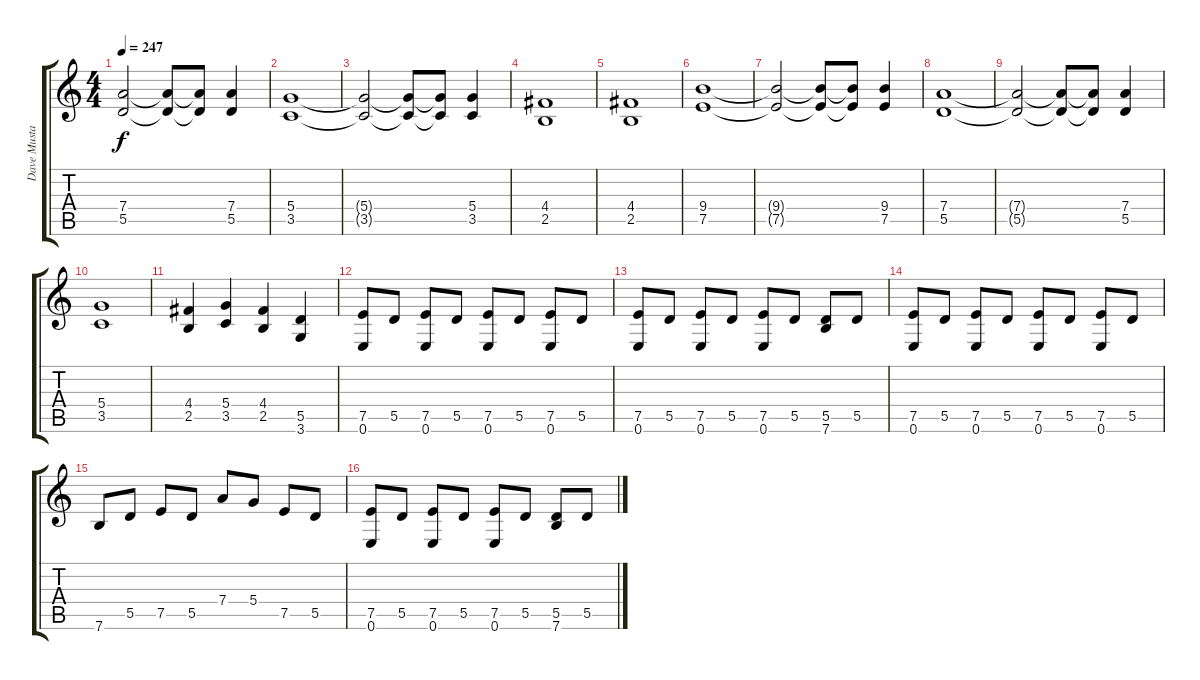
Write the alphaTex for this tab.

\track ("Dave Mustaine (Rhythm Guitar)" "Dave Musta") {instrument distortionguitar}
\staff {score tabs}
\tuning (E4 B3 G3 D3 A2 E2) {hide}
\ts (4 4)
\tempo 247
\clef g2
\ks c
(7.4{t} 5.5{t}).2{dy f} (7.4{t} 5.5{t}).8 (7.4{t} 5.5{t}).8 (7.4 5.5).4 |
(5.4 3.5).1 |
(5.4{t} 3.5{t}).2 (5.4{t} 3.5{t}).8 (5.4{t} 3.5{t}).8 (5.4 3.5).4 |
(4.4 2.5).1 |
(4.4 2.5).1 |
(9.4 7.5).1 |
(9.4{t} 7.5{t}).2 (9.4{t} 7.5{t}).8 (9.4{t} 7.5{t}).8 (9.4 7.5).4 |
(7.4 5.5).1 |
(7.4{t} 5.5{t}).2 (7.4{t} 5.5{t}).8 (7.4{t} 5.5{t}).8 (7.4 5.5).4 |
(5.4 3.5).1 |
(4.4 2.5).4 (5.4 3.5).4 (4.4 2.5).4 (5.5 3.6).4 |
(7.5 0.6).8 5.5.8 (7.5 0.6).8 5.5.8 (7.5 0.6).8 5.5.8 (7.5 0.6).8 5.5.8 |
(7.5 0.6).8 5.5.8 (7.5 0.6).8 5.5.8 (7.5 0.6).8 5.5.8 (5.5 7.6).8 5.5.8 |
(7.5 0.6).8 5.5.8 (7.5 0.6).8 5.5.8 (7.5 0.6).8 5.5.8 (7.5 0.6).8 5.5.8 |
7.6.8 5.5.8 7.5.8 5.5.8 7.4.8 5.4.8 7.5.8 5.5.8 |
(7.5 0.6).8 5.5.8 (7.5 0.6).8 5.5.8 (7.5 0.6).8 5.5.8 (5.5 7.6).8 5.5.8
